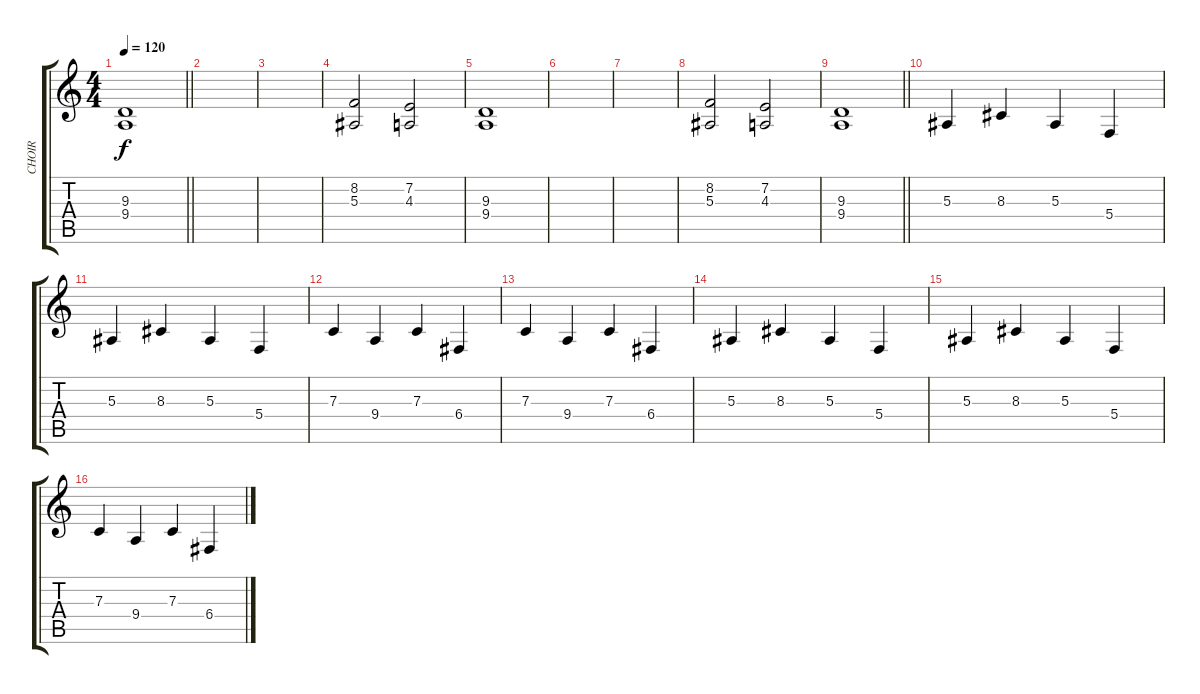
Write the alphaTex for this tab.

\track ("CHOIR" "CHOIR") {instrument choiraahs}
\staff {score tabs}
\tuning (D4 A3 F3 C3 G2 D2) {hide}
\ts (4 4)
\tempo 120
\clef g2
\barLineRight lightlight
\ks c
(9.3 9.4).1{dy f} |
|
|
(8.2 5.3).2 (7.2 4.3).2 |
(9.3 9.4).1 |
|
|
(8.2 5.3).2 (7.2 4.3).2 |
\barLineRight lightlight
(9.3 9.4).1 |
5.3.4 8.3.4 5.3.4 5.4.4 |
5.3.4 8.3.4 5.3.4 5.4.4 |
7.3.4 9.4.4 7.3.4 6.4.4 |
7.3.4 9.4.4 7.3.4 6.4.4 |
5.3.4 8.3.4 5.3.4 5.4.4 |
5.3.4 8.3.4 5.3.4 5.4.4 |
7.3.4 9.4.4 7.3.4 6.4.4
